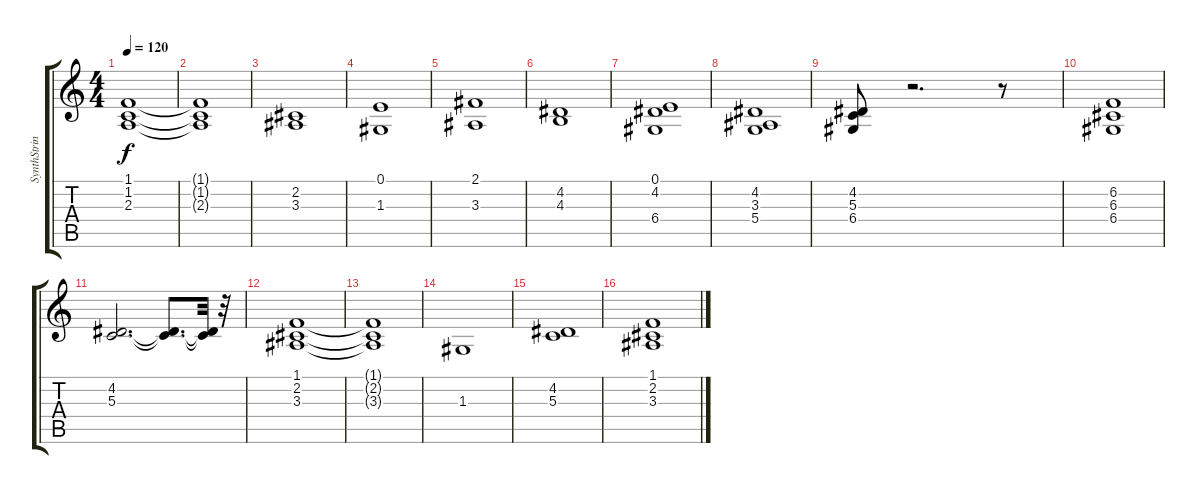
\track ("SynthString 1" "SynthStrin") {instrument synthstrings1}
\staff {score tabs}
\tuning (E4 B3 G3 D3 A2 E2) {hide}
\ts (4 4)
\tempo 120
\clef g2
\ks c
(1.1 1.2 2.3).1{dy f} |
(1.1{t} 1.2{t} 2.3{t}).1 |
(2.2 3.3).1 |
(0.1 1.3).1 |
(2.1 3.3).1 |
(4.2 4.3).1 |
(0.1 4.2 6.4).1 |
(4.2 3.3 5.4).1 |
(4.2 5.3 6.4).8 r.2{d} r.8 |
(6.2 6.3 6.4).1 |
(4.2 5.3).2{d} (4.2{t} 5.3{t}).8{d} (4.2{t} 5.3{t}).32 r.32 |
(1.1 2.2 3.3).1 |
(1.1{t} 2.2{t} 3.3{t}).1 |
1.3.1 |
(4.2 5.3).1 |
(1.1 2.2 3.3).1
